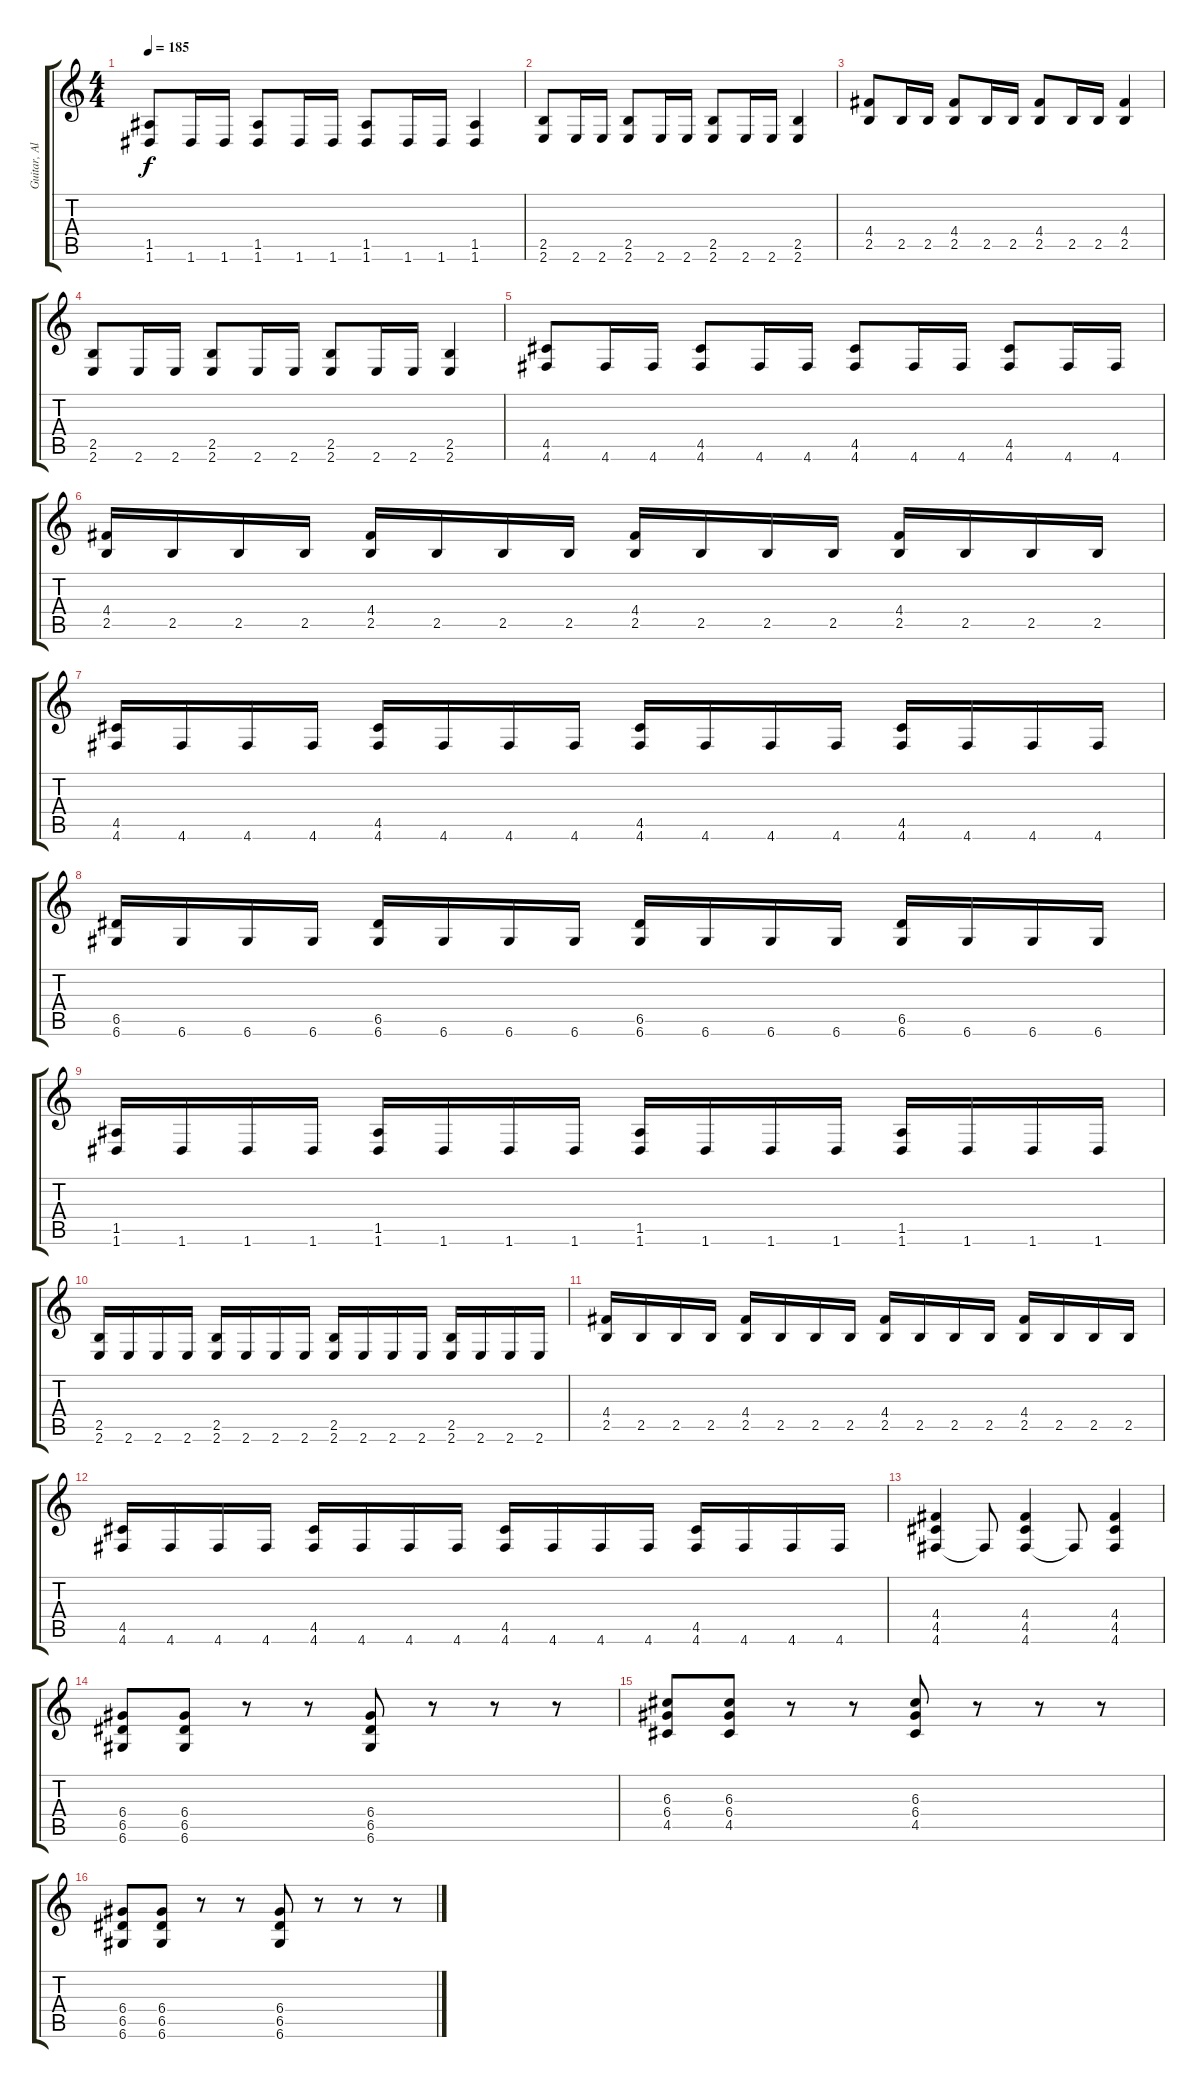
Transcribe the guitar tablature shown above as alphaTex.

\track ("Guitar, Albert Maroto" "Guitar, Al") {instrument distortionguitar}
\staff {score tabs}
\tuning (E4 B3 G3 D3 A2 D2) {hide}
\ts (4 4)
\tempo 185
\clef g2
\ks c
(1.5 1.6).8{dy f} 1.6.16 1.6.16 (1.5 1.6).8 1.6.16 1.6.16 (1.5 1.6).8 1.6.16 1.6.16 (1.5 1.6).4 |
(2.5 2.6).8 2.6.16 2.6.16 (2.5 2.6).8 2.6.16 2.6.16 (2.5 2.6).8 2.6.16 2.6.16 (2.5 2.6).4 |
(4.4 2.5).8 2.5.16 2.5.16 (4.4 2.5).8 2.5.16 2.5.16 (4.4 2.5).8 2.5.16 2.5.16 (4.4 2.5).4 |
(2.5 2.6).8 2.6.16 2.6.16 (2.5 2.6).8 2.6.16 2.6.16 (2.5 2.6).8 2.6.16 2.6.16 (2.5 2.6).4 |
(4.5 4.6).8 4.6.16 4.6.16 (4.5 4.6).8 4.6.16 4.6.16 (4.5 4.6).8 4.6.16 4.6.16 (4.5 4.6).8 4.6.16 4.6.16 |
(4.4 2.5).16 2.5.16 2.5.16 2.5.16 (4.4 2.5).16 2.5.16 2.5.16 2.5.16 (4.4 2.5).16 2.5.16 2.5.16 2.5.16 (4.4 2.5).16 2.5.16 2.5.16 2.5.16 |
(4.5 4.6).16 4.6.16 4.6.16 4.6.16 (4.5 4.6).16 4.6.16 4.6.16 4.6.16 (4.5 4.6).16 4.6.16 4.6.16 4.6.16 (4.5 4.6).16 4.6.16 4.6.16 4.6.16 |
(6.5 6.6).16 6.6.16 6.6.16 6.6.16 (6.5 6.6).16 6.6.16 6.6.16 6.6.16 (6.5 6.6).16 6.6.16 6.6.16 6.6.16 (6.5 6.6).16 6.6.16 6.6.16 6.6.16 |
(1.5 1.6).16 1.6.16 1.6.16 1.6.16 (1.5 1.6).16 1.6.16 1.6.16 1.6.16 (1.5 1.6).16 1.6.16 1.6.16 1.6.16 (1.5 1.6).16 1.6.16 1.6.16 1.6.16 |
(2.5 2.6).16 2.6.16 2.6.16 2.6.16 (2.5 2.6).16 2.6.16 2.6.16 2.6.16 (2.5 2.6).16 2.6.16 2.6.16 2.6.16 (2.5 2.6).16 2.6.16 2.6.16 2.6.16 |
(4.4 2.5).16 2.5.16 2.5.16 2.5.16 (4.4 2.5).16 2.5.16 2.5.16 2.5.16 (4.4 2.5).16 2.5.16 2.5.16 2.5.16 (4.4 2.5).16 2.5.16 2.5.16 2.5.16 |
(4.5 4.6).16 4.6.16 4.6.16 4.6.16 (4.5 4.6).16 4.6.16 4.6.16 4.6.16 (4.5 4.6).16 4.6.16 4.6.16 4.6.16 (4.5 4.6).16 4.6.16 4.6.16 4.6.16 |
(4.4 4.5 4.6).4 4.6{t}.8 (4.4 4.5 4.6).4 4.6{t}.8 (4.4 4.5 4.6).4 |
(6.4 6.5 6.6).8 (6.4 6.5 6.6).8 r.8 r.8 (6.4 6.5 6.6).8 r.8 r.8 r.8 |
(6.3 6.4 4.5).8 (6.3 6.4 4.5).8 r.8 r.8 (6.3 6.4 4.5).8 r.8 r.8 r.8 |
(6.4 6.5 6.6).8 (6.4 6.5 6.6).8 r.8 r.8 (6.4 6.5 6.6).8 r.8 r.8 r.8
